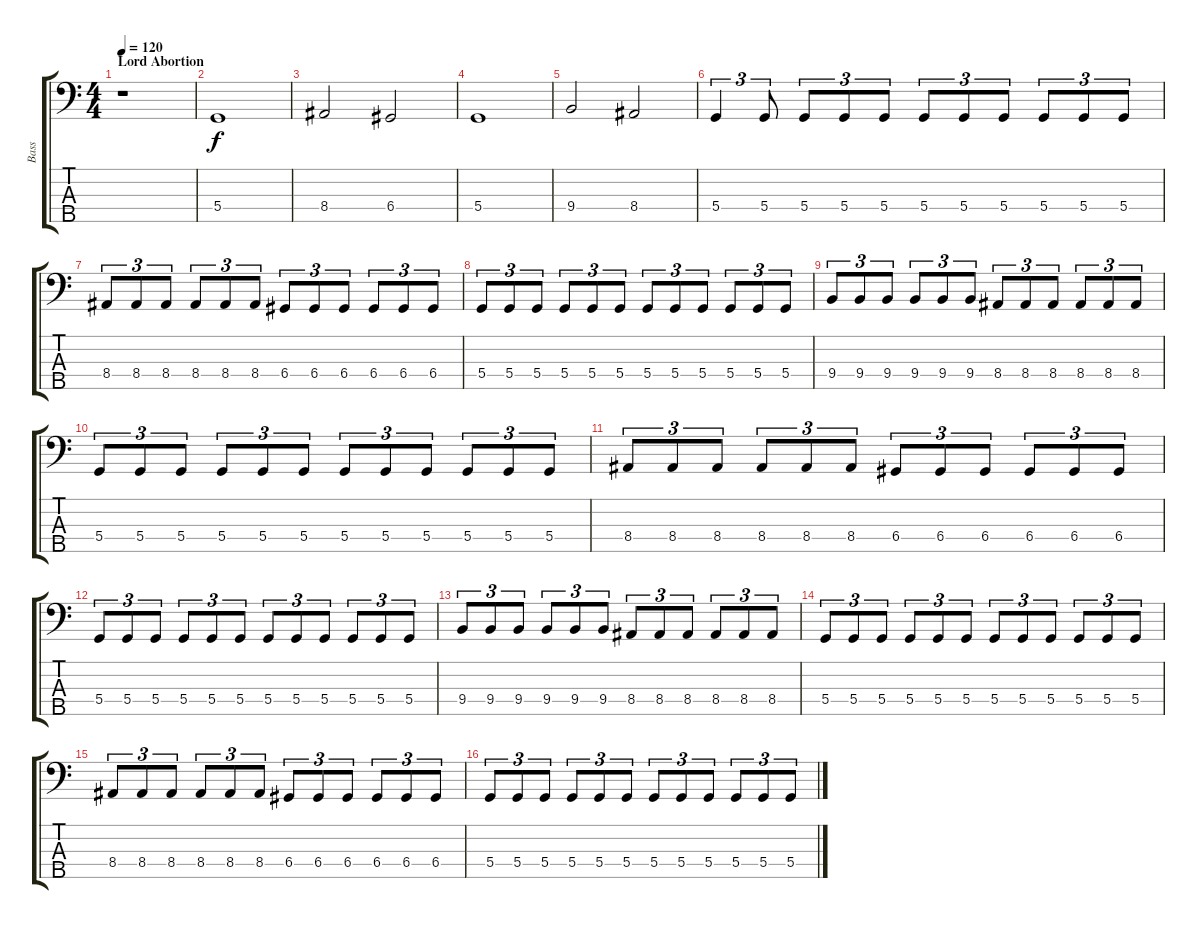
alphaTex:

\track ("Bass" "Bass") {instrument electricbassfinger}
\staff {score tabs}
\tuning (F2 C2 G1 D1 A0) {hide}
\ts (4 4)
\section ("" "Lord Abortion")
\tempo 120
\tempo 100
\tempo 120
\clef f4
\ks c
r.1{dy f instrument electricbassfinger} |
5.4.1 |
8.4.2 6.4.2 |
5.4.1 |
9.4.2 8.4.2 |
5.4.4{tu (3 2)} 5.4.8{tu (3 2)} 5.4.8{tu (3 2)} 5.4.8{tu (3 2)} 5.4.8{tu (3 2)} 5.4.8{tu (3 2)} 5.4.8{tu (3 2)} 5.4.8{tu (3 2)} 5.4.8{tu (3 2)} 5.4.8{tu (3 2)} 5.4.8{tu (3 2)} |
8.4.8{tu (3 2)} 8.4.8{tu (3 2)} 8.4.8{tu (3 2)} 8.4.8{tu (3 2)} 8.4.8{tu (3 2)} 8.4.8{tu (3 2)} 6.4.8{tu (3 2)} 6.4.8{tu (3 2)} 6.4.8{tu (3 2)} 6.4.8{tu (3 2)} 6.4.8{tu (3 2)} 6.4.8{tu (3 2)} |
5.4.8{tu (3 2)} 5.4.8{tu (3 2)} 5.4.8{tu (3 2)} 5.4.8{tu (3 2)} 5.4.8{tu (3 2)} 5.4.8{tu (3 2)} 5.4.8{tu (3 2)} 5.4.8{tu (3 2)} 5.4.8{tu (3 2)} 5.4.8{tu (3 2)} 5.4.8{tu (3 2)} 5.4.8{tu (3 2)} |
9.4.8{tu (3 2)} 9.4.8{tu (3 2)} 9.4.8{tu (3 2)} 9.4.8{tu (3 2)} 9.4.8{tu (3 2)} 9.4.8{tu (3 2)} 8.4.8{tu (3 2)} 8.4.8{tu (3 2)} 8.4.8{tu (3 2)} 8.4.8{tu (3 2)} 8.4.8{tu (3 2)} 8.4.8{tu (3 2)} |
5.4.8{tu (3 2)} 5.4.8{tu (3 2)} 5.4.8{tu (3 2)} 5.4.8{tu (3 2)} 5.4.8{tu (3 2)} 5.4.8{tu (3 2)} 5.4.8{tu (3 2)} 5.4.8{tu (3 2)} 5.4.8{tu (3 2)} 5.4.8{tu (3 2)} 5.4.8{tu (3 2)} 5.4.8{tu (3 2)} |
8.4.8{tu (3 2)} 8.4.8{tu (3 2)} 8.4.8{tu (3 2)} 8.4.8{tu (3 2)} 8.4.8{tu (3 2)} 8.4.8{tu (3 2)} 6.4.8{tu (3 2)} 6.4.8{tu (3 2)} 6.4.8{tu (3 2)} 6.4.8{tu (3 2)} 6.4.8{tu (3 2)} 6.4.8{tu (3 2)} |
5.4.8{tu (3 2)} 5.4.8{tu (3 2)} 5.4.8{tu (3 2)} 5.4.8{tu (3 2)} 5.4.8{tu (3 2)} 5.4.8{tu (3 2)} 5.4.8{tu (3 2)} 5.4.8{tu (3 2)} 5.4.8{tu (3 2)} 5.4.8{tu (3 2)} 5.4.8{tu (3 2)} 5.4.8{tu (3 2)} |
9.4.8{tu (3 2)} 9.4.8{tu (3 2)} 9.4.8{tu (3 2)} 9.4.8{tu (3 2)} 9.4.8{tu (3 2)} 9.4.8{tu (3 2)} 8.4.8{tu (3 2)} 8.4.8{tu (3 2)} 8.4.8{tu (3 2)} 8.4.8{tu (3 2)} 8.4.8{tu (3 2)} 8.4.8{tu (3 2)} |
5.4.8{tu (3 2)} 5.4.8{tu (3 2)} 5.4.8{tu (3 2)} 5.4.8{tu (3 2)} 5.4.8{tu (3 2)} 5.4.8{tu (3 2)} 5.4.8{tu (3 2)} 5.4.8{tu (3 2)} 5.4.8{tu (3 2)} 5.4.8{tu (3 2)} 5.4.8{tu (3 2)} 5.4.8{tu (3 2)} |
8.4.8{tu (3 2)} 8.4.8{tu (3 2)} 8.4.8{tu (3 2)} 8.4.8{tu (3 2)} 8.4.8{tu (3 2)} 8.4.8{tu (3 2)} 6.4.8{tu (3 2)} 6.4.8{tu (3 2)} 6.4.8{tu (3 2)} 6.4.8{tu (3 2)} 6.4.8{tu (3 2)} 6.4.8{tu (3 2)} |
5.4.8{tu (3 2)} 5.4.8{tu (3 2)} 5.4.8{tu (3 2)} 5.4.8{tu (3 2)} 5.4.8{tu (3 2)} 5.4.8{tu (3 2)} 5.4.8{tu (3 2)} 5.4.8{tu (3 2)} 5.4.8{tu (3 2)} 5.4.8{tu (3 2)} 5.4.8{tu (3 2)} 5.4.8{tu (3 2)}
